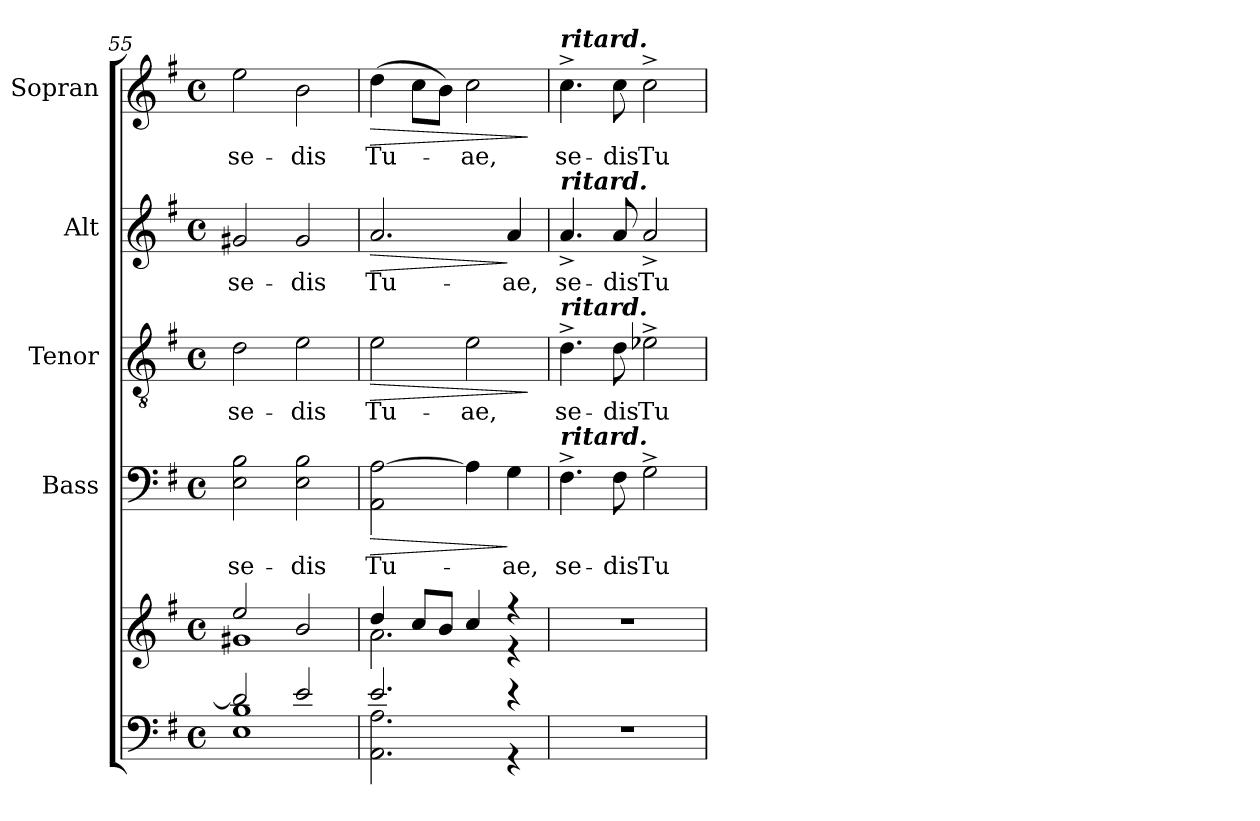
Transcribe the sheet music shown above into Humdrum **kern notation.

**kern	**kern	**kern	**text	**dynam	**kern	**text	**dynam	**kern	**text	**dynam	**kern	**text	**dynam
*part5	*part5	*part4	*part4	*part4	*part3	*part3	*part3	*part2	*part2	*part2	*part1	*part1	*part1
*staff6	*staff5	*staff4	*staff4	*staff4	*staff3	*staff3	*staff3	*staff2	*staff2	*staff2	*staff1	*staff1	*staff1
*	*	*I"Bass	*	*	*I"Tenor	*	*	*I"Alt	*	*	*I"Sopran	*	*
*	*	*I'B.	*	*	*I'T.	*	*	*I'A.	*	*	*I'S.	*	*
*clefF4	*clefG2	*clefF4	*	*	*clefGv2	*	*	*clefG2	*	*	*clefG2	*	*
*k[f#]	*k[f#]	*k[f#]	*	*	*k[f#]	*	*	*k[f#]	*	*	*k[f#]	*	*
*G:	*G:	*G:	*	*	*G:	*	*	*G:	*	*	*G:	*	*
*M4/4	*M4/4	*M4/4	*	*	*M4/4	*	*	*M4/4	*	*	*M4/4	*	*
*met(c)	*met(c)	*met(c)	*	*	*met(c)	*	*	*met(c)	*	*	*met(c)	*	*
=55	=55	=55	=55	=55	=55	=55	=55	=55	=55	=55	=55	=55	=55
*^	*^	*	*	*	*	*	*	*	*	*	*	*	*
!	!	!	!	!	!LO:LY:b	!	!	!LO:LY:b	!	!	!LO:LY:b	!	!	!LO:LY:b	!
2d/]	1E 1B	2ee/	1g#X	2E\ 2B\	se-	.	2d\	se-	.	2g#X/	se-	.	2ee\	se-	.
!	!	!	!	!	!LO:LY:b	!	!	!LO:LY:b	!	!	!LO:LY:b	!	!	!LO:LY:b	!
2e/	.	2b/	.	2E\ 2B\	-dis	.	2e\	-dis	.	2g#/	-dis	.	2b\	-dis	.
!!LO:PB:g=z
=56	=56	=56	=56	=56	=56	=56	=56	=56	=56	=56	=56	=56	=56	=56	=56
!	!	!	!	!	!LO:LY:b	!LO:HP:b	!	!LO:LY:b	!LO:HP:b	!	!LO:LY:b	!LO:HP:b	!	!LO:LY:b	!LO:HP:b
2.e/	2.AA\ 2.A\	4dd/	2.a\	2AA\ [2A\	Tu-	>	2e\	Tu-	>	2.a/	Tu-	>	(>4dd\	Tu-	>
.	.	8cc/L	.	.	.	.	.	.	.	.	.	.	8cc\L	.	.
.	.	8b/J	.	.	.	.	.	.	.	.	.	.	8b\J)	.	.
!	!	!	!	!	!	!	!	!LO:LY:b	!	!	!	!	!	!LO:LY:b	!
.	.	4cc/	.	4A\]	.	.	2e\	-ae,	.	.	.	.	2cc\	-ae,	.
!	!	!	!	!	!LO:LY:b	!	!	!	!	!	!LO:LY:b	!	!	!	!
4r	4r	4r	4r	4G\	-ae,	]	.	.	.	4a/	-ae,	]	.	.	.
*v	*v	*	*	*	*	*	*	*	*	*	*	*	*	*	*
*	*v	*v	*	*	*	*	*	*	*	*	*	*	*	*
.	.	.	.	.	.	.	]	.	.	.	.	.	]
=57	=57	=57	=57	=57	=57	=57	=57	=57	=57	=57	=57	=57	=57
!	!	!	!	!	!	!	!	!	!	!	!LO:TX:a:Bi:t=ritard.	!	!
!	!	!	!	!	!	!	!	!LO:TX:a:Bi:t=ritard.	!	!	!	!	!
!	!	!	!	!	!LO:TX:a:Bi:t=ritard.	!	!	!	!	!	!	!	!
!	!	!LO:TX:a:Bi:t=ritard.	!	!	!	!	!	!	!	!	!	!	!
!	!	!	!LO:LY:b	!	!	!LO:LY:b	!	!	!LO:LY:b	!	!	!LO:LY:b	!
1r	1r	4.F#^>\	se-	.	4.d^>\	se-	.	4.a^</	se-	.	4.cc^>\	se-	.
!	!	!	!LO:LY:b	!	!	!LO:LY:b	!	!	!LO:LY:b	!	!	!LO:LY:b	!
.	.	8F#\	-dis	.	8d\	-dis	.	8a/	-dis	.	8cc\	-dis	.
!	!	!	!LO:LY:b	!	!	!LO:LY:b	!	!	!LO:LY:b	!	!	!LO:LY:b	!
.	.	2G^>\	Tu-	.	2e-X^>\	Tu-	.	2a^</	Tu-	.	2cc^>\	Tu-	.
=	=	=	=	=	=	=	=	=	=	=	=	=	=
*-	*-	*-	*-	*-	*-	*-	*-	*-	*-	*-	*-	*-	*-
